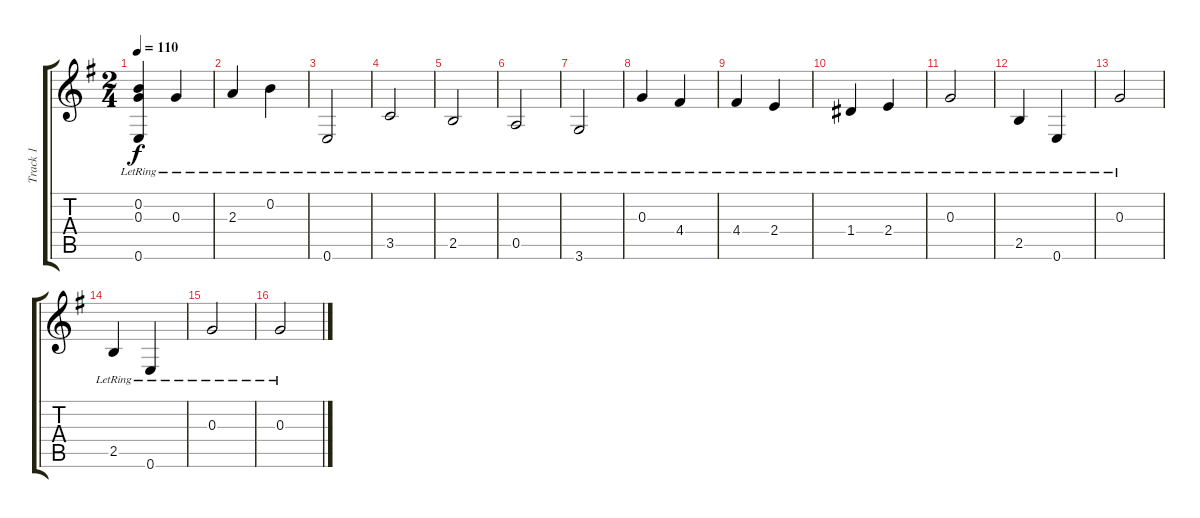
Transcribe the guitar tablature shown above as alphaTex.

\track ("Track 1" "Track 1") {instrument acousticguitarnylon}
\staff {score tabs}
\tuning (E4 B3 G3 D3 A2 E2) {hide}
\ts (2 4)
\tempo 110
\clef g2
\ks g
(0.2{lr} 0.3{lr} 0.6{lr}).4{dy f} 0.3{lr}.4 |
2.3{lr}.4 0.2{lr}.4 |
0.6{lr}.2 |
3.5{lr}.2 |
2.5{lr}.2 |
0.5{lr}.2 |
3.6{lr}.2 |
0.3{lr}.4 4.4{lr}.4 |
4.4{lr}.4 2.4{lr}.4 |
1.4{lr}.4 2.4{lr}.4 |
0.3{lr}.2 |
2.5{lr}.4 0.6{lr}.4 |
0.3{lr}.2 |
2.5{lr}.4 0.6{lr}.4 |
0.3{lr}.2 |
0.3{lr}.2
